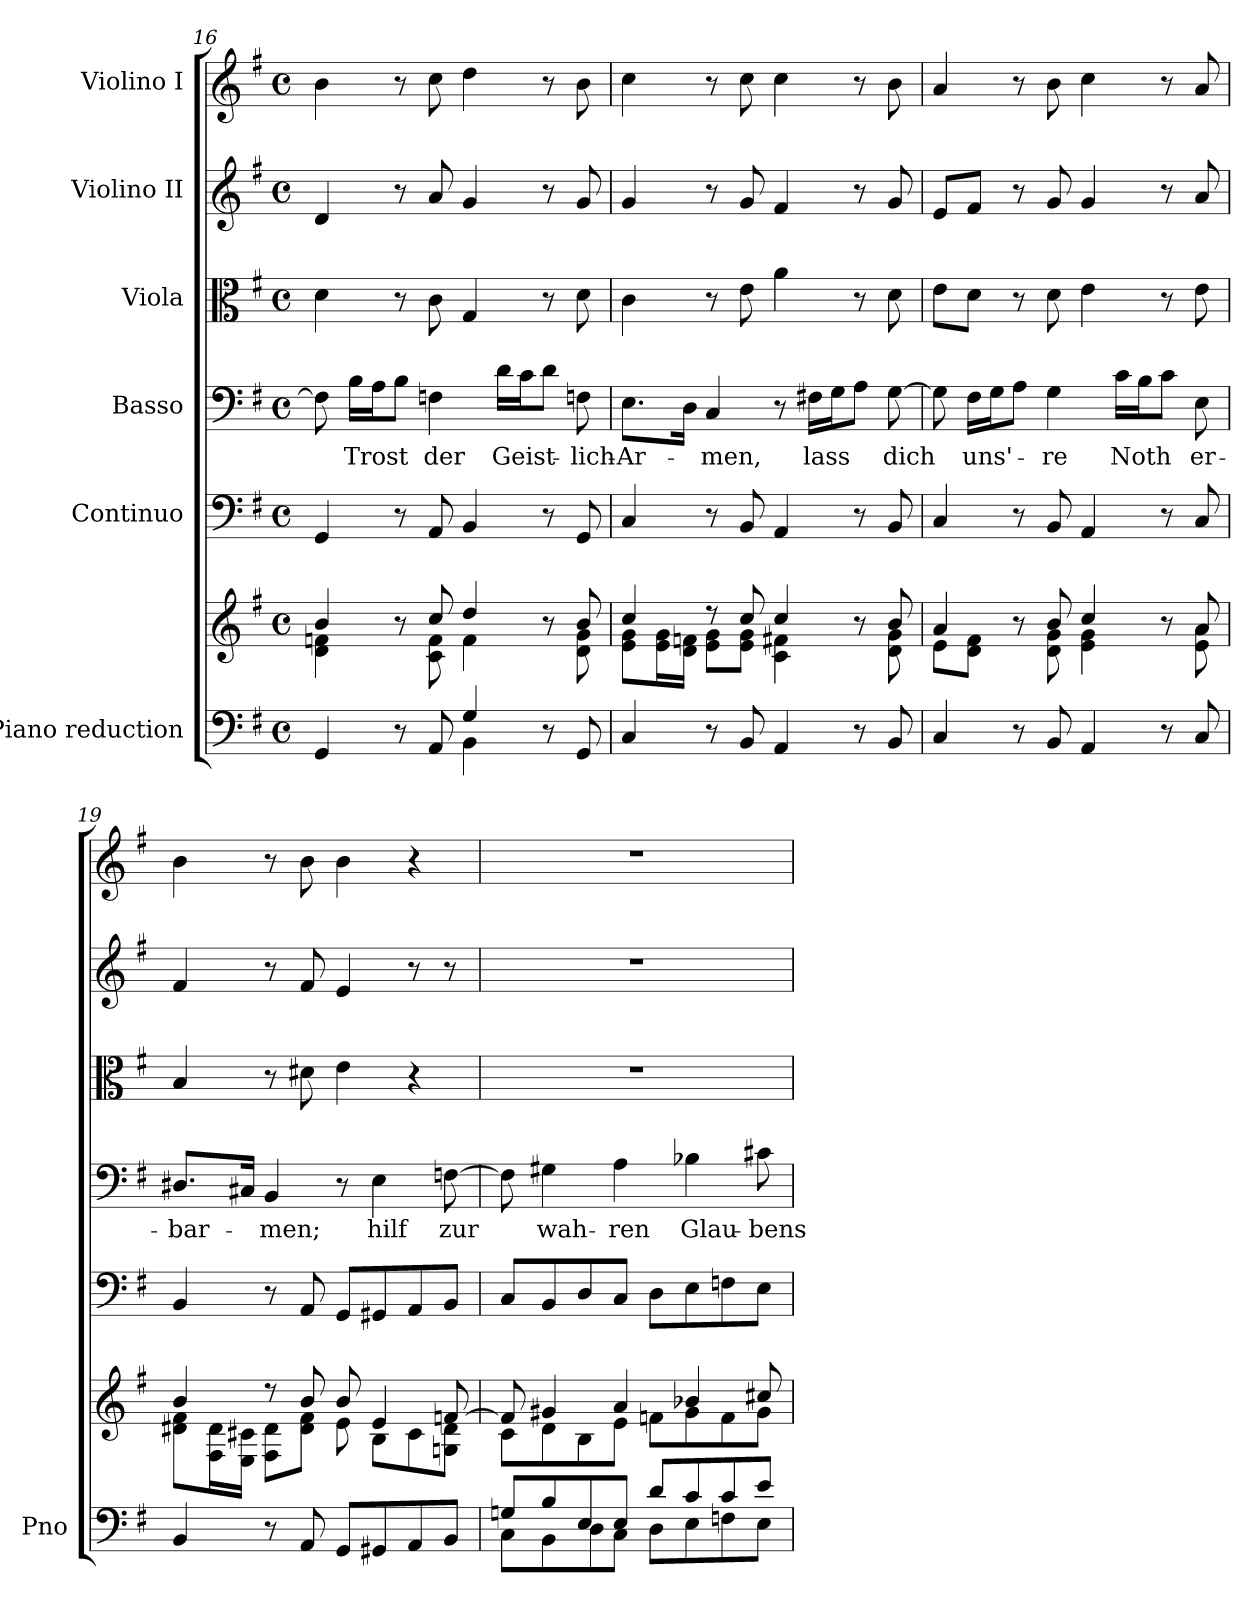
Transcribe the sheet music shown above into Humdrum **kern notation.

**kern	**kern	**kern	**kern	**text	**kern	**kern	**kern
*part6	*part6	*part5	*part4	*part4	*part3	*part2	*part1
*staff7	*staff6	*staff5	*staff4	*staff4	*staff3	*staff2	*staff1
*I"Piano reduction	*	*I"Continuo	*I"Basso	*	*I"Viola	*I"Violino II	*I"Violino I
*I'Pno	*	*	*	*	*	*	*
*clefF4	*clefG2	*clefF4	*clefF4	*	*clefC3	*clefG2	*clefG2
*k[f#]	*k[f#]	*k[f#]	*k[f#]	*	*k[f#]	*k[f#]	*k[f#]
*M4/4	*M4/4	*M4/4	*M4/4	*	*M4/4	*M4/4	*M4/4
*met(c)	*met(c)	*met(c)	*met(c)	*	*met(c)	*met(c)	*met(c)
=16	=16	=16	=16	=16	=16	=16	=16
*^	*^	*	*	*	*	*	*
4GG/	2ryy	4b/	4d\ 4fn\	4GG/	8F\]	.	4d\	4d/	4b\
!	!	!	!	!	!	!LO:LY:b	!	!	!
.	.	.	.	.	16B\LL	Trost	.	.	.
.	.	.	.	.	16A\J	.	.	.	.
8r	.	8r	8ryy	8r	8B\J	.	8r	8r	8r
!	!	!	!	!	!	!LO:LY:b	!	!	!
8AA/	.	8cc/	8c\ 8f\	8AA/	4Fn\	der	8c\	8a/	8cc\
4G/	4BB\	4dd/	4f\	4BB/	.	.	4G/	4g/	4dd\
!	!	!	!	!	!	!LO:LY:b	!	!	!
.	.	.	.	.	16d\LL	Geist-	.	.	.
.	.	.	.	.	16c\J	.	.	.	.
8r	4ryy	8r	8ryy	8r	8d\J	.	8r	8r	8r
!	!	!	!	!	!	!LO:LY:b	!	!	!
8GG/	.	8b/	8d\ 8g\	8GG/	8Fn\	-lich-	8d\	8g/	8b\
*v	*v	*	*	*	*	*	*	*	*
!!LO:PB:g=z
=17	=17	=17	=17	=17	=17	=17	=17	=17
!	!	!	!	!	!LO:LY:b	!	!	!
4C/	4cc/	8e\ 8g\L	4C/	8.E\L	-Ar-	4c\	4g/	4cc\
.	.	16e\ 16g\L	.	.	.	.	.	.
.	.	16d\ 16fn\JJ	.	16D\Jk	.	.	.	.
!	!	!	!	!	!LO:LY:b	!	!	!
8r	8r	8e\ 8g\L	8r	4C/	-men,	8r	8r	8r
8BB/	8cc/	8e\ 8g\J	8BB/	.	.	8e\	8g/	8cc\
4AA/	4cc/	4c\ 4f#X\	4AA/	8r	.	4a\	4f#/	4cc\
!	!	!	!	!	!LO:LY:b	!	!	!
.	.	.	.	16F#X\LL	lass	.	.	.
.	.	.	.	16G\J	.	.	.	.
8r	8r	8ryy	8r	8A\J	.	8r	8r	8r
!	!	!	!	!	!LO:LY:b	!	!	!
8BB/	8b/	8d\ 8g\	8BB/	[8G\	dich	8d\	8g/	8b\
=18	=18	=18	=18	=18	=18	=18	=18	=18
4C/	4a/	8e\L	4C/	8G\]	.	8e\L	8e/L	4a/
!	!	!	!	!	!LO:LY:b	!	!	!
.	.	8d\ 8f#\J	.	16F#\LL	uns'-	8d\J	8f#/J	.
.	.	.	.	16G\J	.	.	.	.
8r	8r	8ryy	8r	8A\J	.	8r	8r	8r
!	!	!	!	!	!LO:LY:b	!	!	!
8BB/	8b/	8d\ 8g\	8BB/	4G\	-re	8d\	8g/	8b\
4AA/	4cc/	4e\ 4g\	4AA/	.	.	4e\	4g/	4cc\
!	!	!	!	!	!LO:LY:b	!	!	!
.	.	.	.	16c\LL	Noth	.	.	.
.	.	.	.	16B\J	.	.	.	.
8r	8r	8ryy	8r	8c\J	.	8r	8r	8r
!	!	!	!	!	!LO:LY:b	!	!	!
8C/	8a/	8e\ 8a\	8C/	8E\	er-	8e\	8a/	8a/
=19	=19	=19	=19	=19	=19	=19	=19	=19
!	!	!	!	!	!LO:LY:b	!	!	!
4BB/	4b/	8d#X\ 8f#\L	4BB/	8.D#X/L	-bar-	4B/	4f#/	4b\
.	.	16F#\ 16d#\L	.	.	.	.	.	.
.	.	16E\ 16c#X\JJ	.	16C#X/Jk	.	.	.	.
!	!	!	!	!	!LO:LY:b	!	!	!
8r	8r	8F#\ 8d#\L	8r	4BB/	-men;	8r	8r	8r
8AA/	8b/	8d#\ 8f#\J	8AA/	.	.	8d#X\	8f#/	8b\
8GG/L	8b/	8e\	8GG/L	8r	.	4e\	4e/	4b\
!	!	!	!	!	!LO:LY:b	!	!	!
8GG#X/	4e/	8B\L	8GG#X/	4E\	hilf	.	.	.
8AA/	.	8c#\	8AA/	.	.	4r	8r	4r
!	!	!	!	!	!LO:LY:b	!	!	!
8BB/J	[8fn/	8Gn\ 8d#\J	8BB/J	[8Fn\	zur	.	8r	.
=20	=20	=20	=20	=20	=20	=20	=20	=20
*^	*	*	*	*	*	*	*	*
8Gn/L	8C\L	8f/]	8c\L	8C/L	8F\]	.	1r	1r	1r
!	!	!	!	!	!	!LO:LY:b	!	!	!
8B/	8BB\	4g#X/	8d\	8BB/	4G#X\	wah-	.	.	.
8E/	8D\	.	8B\	8D/	.	.	.	.	.
!	!	!	!	!	!	!LO:LY:b	!	!	!
8E/J	8C\J	4a/	8e\J	8C/J	4A\	-ren	.	.	.
8d/L	8D\L	.	8fn\L	8D\L	.	.	.	.	.
!	!	!	!	!	!	!LO:LY:b	!	!	!
8c/	8E\	4b-X/	8g#\	8E\	4B-X\	Glau-	.	.	.
8c/	8Fn\	.	8f\	8Fn\	.	.	.	.	.
!	!	!	!	!	!	!LO:LY:b	!	!	!
8e/J	8E\J	8cc#X/	8g#\J	8E\J	8c#X\	-bens-	.	.	.
*v	*v	*	*	*	*	*	*	*	*
*	*v	*v	*	*	*	*	*	*
=	=	=	=	=	=	=	=
*-	*-	*-	*-	*-	*-	*-	*-
